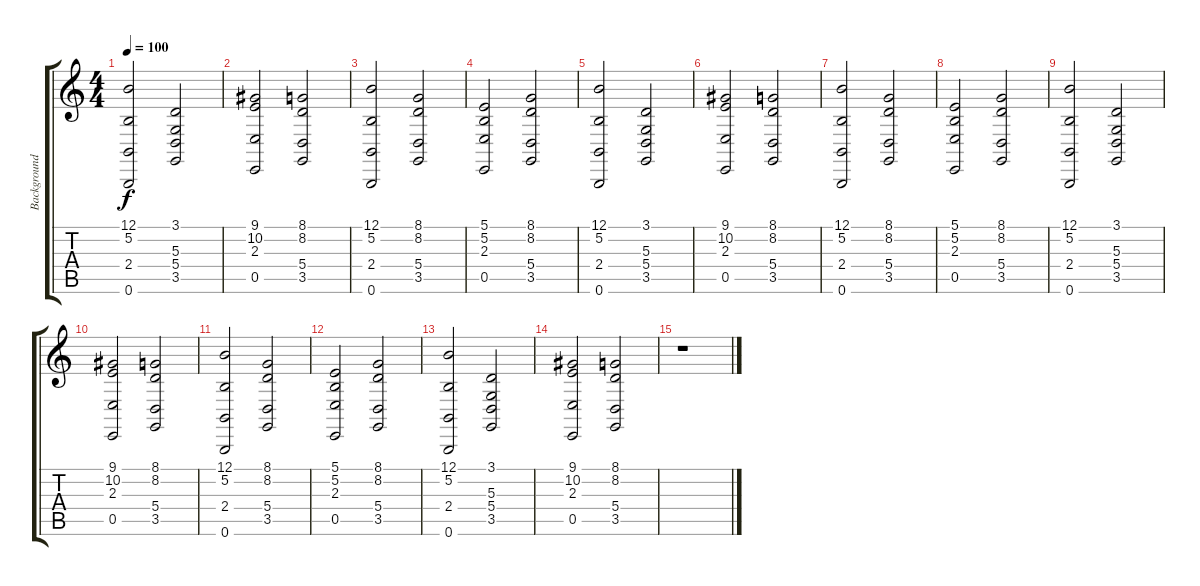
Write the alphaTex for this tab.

\track ("Background Choir" "Background") {instrument choiraahs}
\staff {score tabs}
\tuning (B3 Gb3 D3 A2 E2 B1) {hide}
\ts (4 4)
\tempo 100
\clef g2
\ks c
(12.1 5.2 2.4 0.6).2{dy f} (3.1 5.3 5.4 3.5).2 |
(9.1 10.2 2.3 0.5).2 (8.1 8.2 5.4 3.5).2 |
(12.1 5.2 2.4 0.6).2 (8.1 8.2 5.4 3.5).2 |
(5.1 5.2 2.3 0.5).2 (8.1 8.2 5.4 3.5).2 |
(12.1 5.2 2.4 0.6).2 (3.1 5.3 5.4 3.5).2 |
(9.1 10.2 2.3 0.5).2 (8.1 8.2 5.4 3.5).2 |
(12.1 5.2 2.4 0.6).2 (8.1 8.2 5.4 3.5).2 |
(5.1 5.2 2.3 0.5).2 (8.1 8.2 5.4 3.5).2 |
(12.1 5.2 2.4 0.6).2 (3.1 5.3 5.4 3.5).2 |
(9.1 10.2 2.3 0.5).2 (8.1 8.2 5.4 3.5).2 |
(12.1 5.2 2.4 0.6).2 (8.1 8.2 5.4 3.5).2 |
(5.1 5.2 2.3 0.5).2 (8.1 8.2 5.4 3.5).2 |
(12.1 5.2 2.4 0.6).2 (3.1 5.3 5.4 3.5).2 |
(9.1 10.2 2.3 0.5).2 (8.1 8.2 5.4 3.5).2 |
r.1
